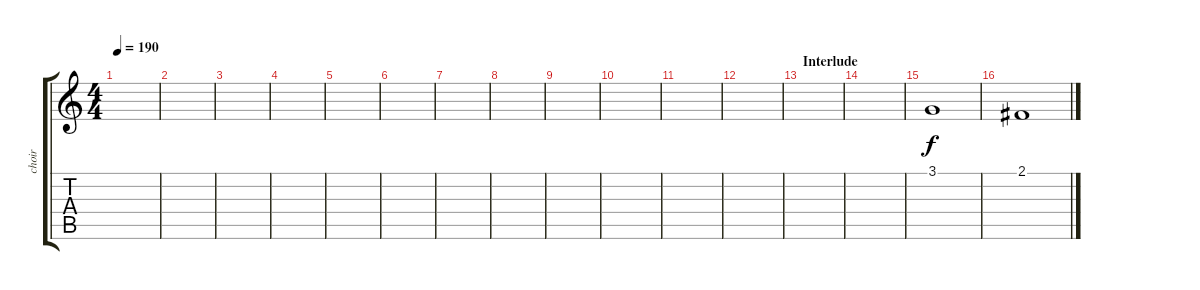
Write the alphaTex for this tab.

\track ("choir" "choir") {instrument pad4choir}
\staff {score tabs}
\tuning (E4 B3 G3 D3 A2 E2) {hide}
\ts (4 4)
\tempo 190
\clef g2
\ks c
|
|
|
|
|
|
|
|
|
|
|
|
\section ("" "Interlude")
|
|
3.1.1{dy f} |
2.1.1
